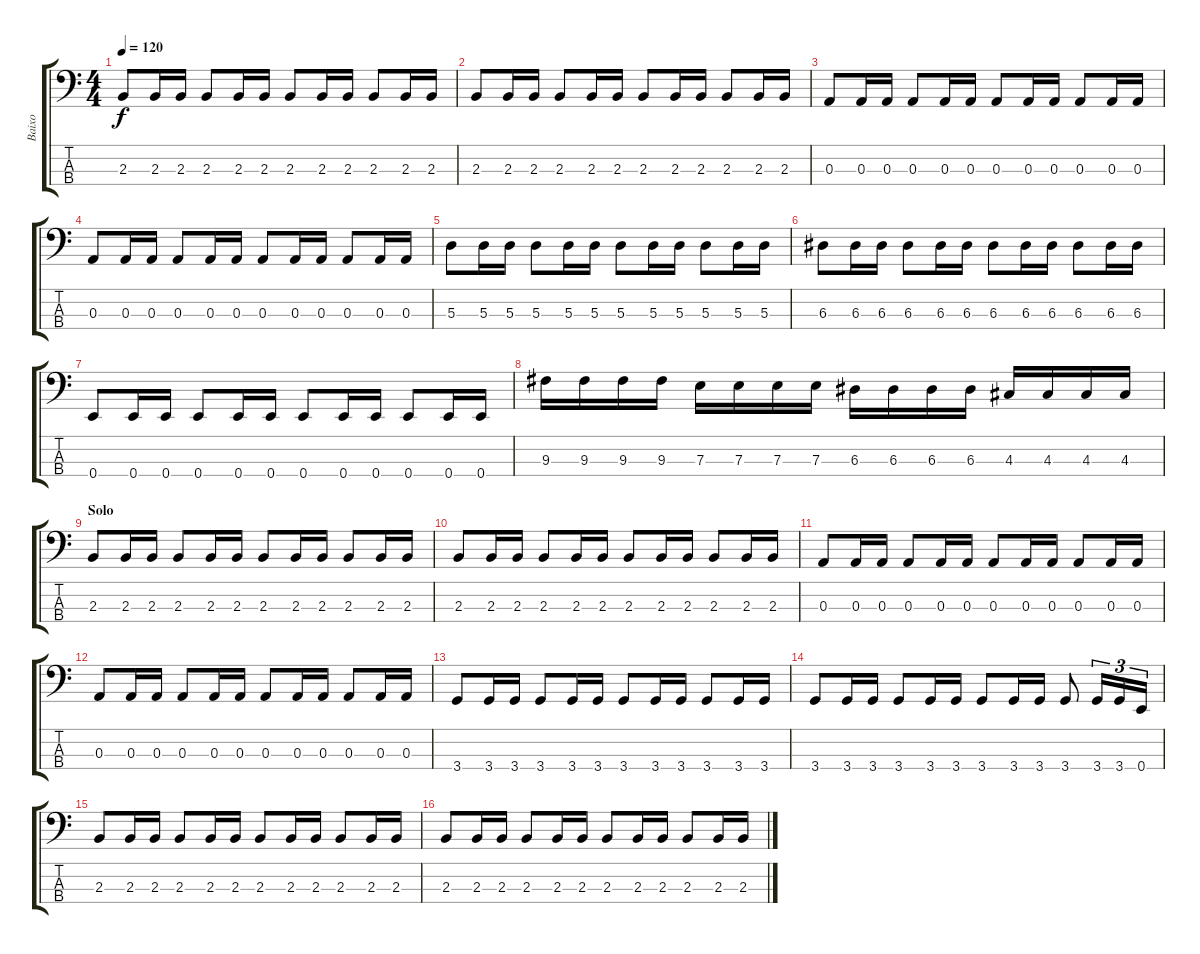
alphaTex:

\track ("Baixo" "Baixo") {instrument electricbassfinger}
\staff {score tabs}
\tuning (G2 D2 A1 E1) {hide}
\ts (4 4)
\tempo 120
\clef f4
\ks c
2.3.8{dy f} 2.3.16 2.3.16 2.3.8 2.3.16 2.3.16 2.3.8 2.3.16 2.3.16 2.3.8 2.3.16 2.3.16 |
2.3.8 2.3.16 2.3.16 2.3.8 2.3.16 2.3.16 2.3.8 2.3.16 2.3.16 2.3.8 2.3.16 2.3.16 |
0.3.8 0.3.16 0.3.16 0.3.8 0.3.16 0.3.16 0.3.8 0.3.16 0.3.16 0.3.8 0.3.16 0.3.16 |
0.3.8 0.3.16 0.3.16 0.3.8 0.3.16 0.3.16 0.3.8 0.3.16 0.3.16 0.3.8 0.3.16 0.3.16 |
5.3.8 5.3.16 5.3.16 5.3.8 5.3.16 5.3.16 5.3.8 5.3.16 5.3.16 5.3.8 5.3.16 5.3.16 |
6.3.8 6.3.16 6.3.16 6.3.8 6.3.16 6.3.16 6.3.8 6.3.16 6.3.16 6.3.8 6.3.16 6.3.16 |
0.4.8 0.4.16 0.4.16 0.4.8 0.4.16 0.4.16 0.4.8 0.4.16 0.4.16 0.4.8 0.4.16 0.4.16 |
9.3.16 9.3.16 9.3.16 9.3.16 7.3.16 7.3.16 7.3.16 7.3.16 6.3.16 6.3.16 6.3.16 6.3.16 4.3.16 4.3.16 4.3.16 4.3.16 |
\section ("" "Solo")
2.3.8 2.3.16 2.3.16 2.3.8 2.3.16 2.3.16 2.3.8 2.3.16 2.3.16 2.3.8 2.3.16 2.3.16 |
2.3.8 2.3.16 2.3.16 2.3.8 2.3.16 2.3.16 2.3.8 2.3.16 2.3.16 2.3.8 2.3.16 2.3.16 |
0.3.8 0.3.16 0.3.16 0.3.8 0.3.16 0.3.16 0.3.8 0.3.16 0.3.16 0.3.8 0.3.16 0.3.16 |
0.3.8 0.3.16 0.3.16 0.3.8 0.3.16 0.3.16 0.3.8 0.3.16 0.3.16 0.3.8 0.3.16 0.3.16 |
3.4.8 3.4.16 3.4.16 3.4.8 3.4.16 3.4.16 3.4.8 3.4.16 3.4.16 3.4.8 3.4.16 3.4.16 |
3.4.8 3.4.16 3.4.16 3.4.8 3.4.16 3.4.16 3.4.8 3.4.16 3.4.16 3.4.8 3.4.16{tu (3 2)} 3.4.16{tu (3 2)} 0.4.16{tu (3 2)} |
2.3.8 2.3.16 2.3.16 2.3.8 2.3.16 2.3.16 2.3.8 2.3.16 2.3.16 2.3.8 2.3.16 2.3.16 |
2.3.8 2.3.16 2.3.16 2.3.8 2.3.16 2.3.16 2.3.8 2.3.16 2.3.16 2.3.8 2.3.16 2.3.16
